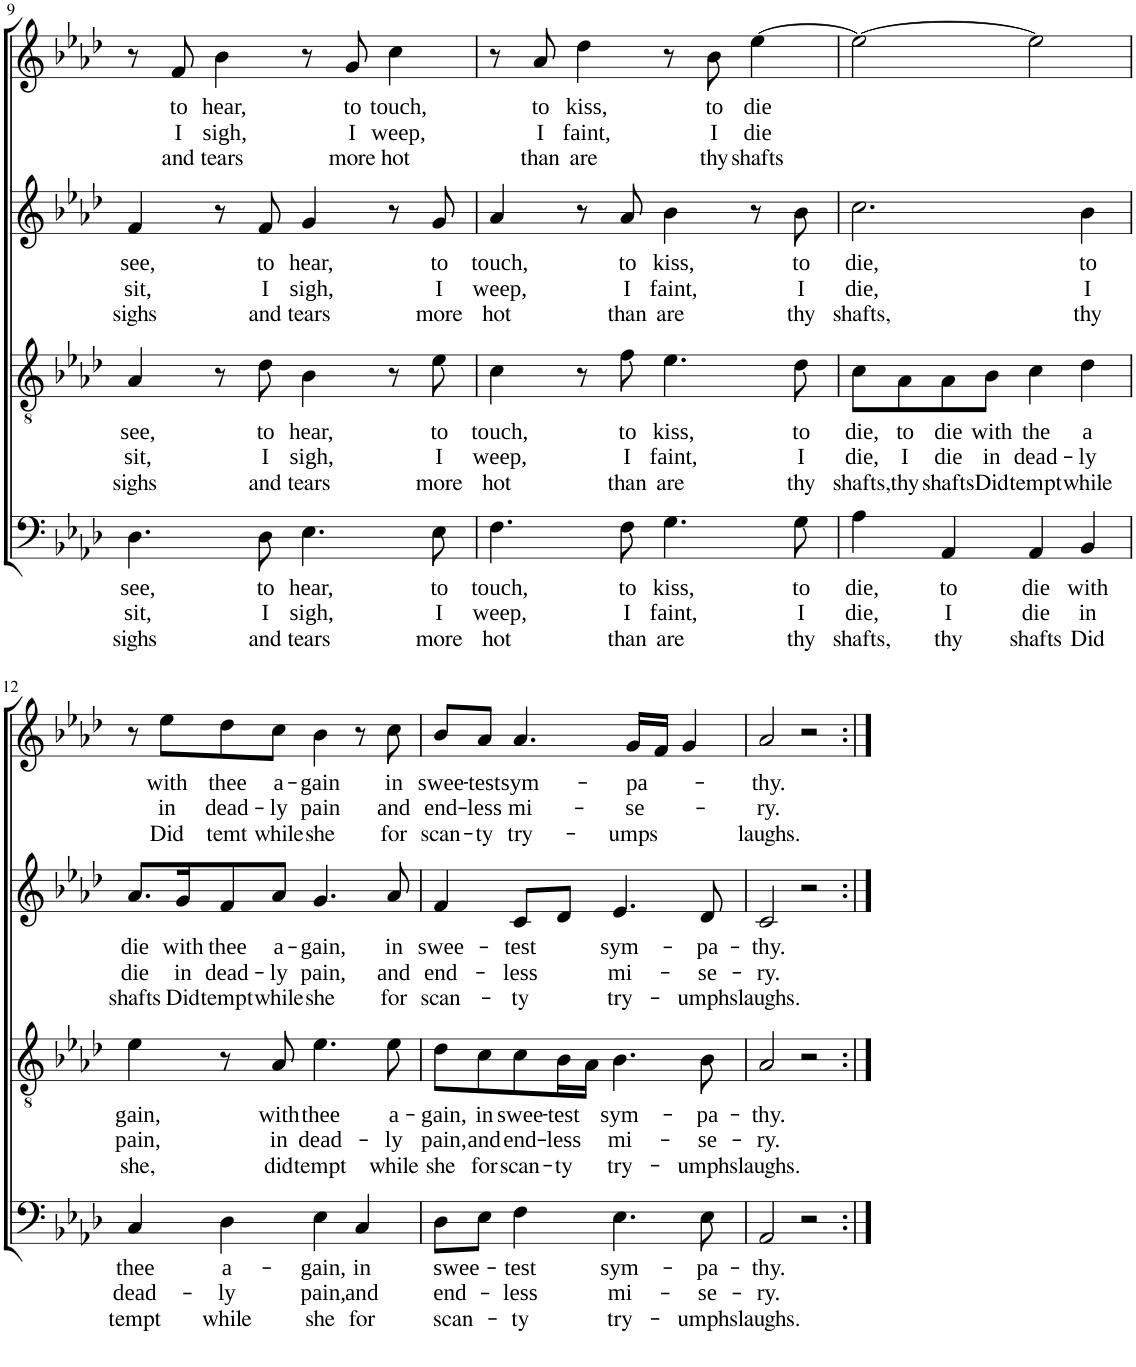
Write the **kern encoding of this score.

**kern	**text	**text	**text	**kern	**text	**text	**text	**kern	**text	**text	**text	**kern	**text	**text	**text
*part4	*part4	*part4	*part4	*part3	*part3	*part3	*part3	*part2	*part2	*part2	*part2	*part1	*part1	*part1	*part1
*staff4	*staff4	*staff4	*staff4	*staff3	*staff3	*staff3	*staff3	*staff2	*staff2	*staff2	*staff2	*staff1	*staff1	*staff1	*staff1
*I"Bass	*	*	*	*I"Tenor	*	*	*	*I"Alt	*	*	*	*I"Sopran	*	*	*
*I'B	*	*	*	*I'T	*	*	*	*I'A	*	*	*	*I'S	*	*	*
!!LO:PB:g=z
*clefF4	*	*	*	*clefGv2	*	*	*	*clefG2	*	*	*	*clefG2	*	*	*
*k[b-e-a-d-]	*	*	*	*k[b-e-a-d-]	*	*	*	*k[b-e-a-d-]	*	*	*	*k[b-e-a-d-]	*	*	*
*M2/2	*	*	*	*M2/2	*	*	*	*M2/2	*	*	*	*M2/2	*	*	*
*met(c|)	*	*	*	*met(c|)	*	*	*	*met(c|)	*	*	*	*met(c|)	*	*	*
=9	=9	=9	=9	=9	=9	=9	=9	=9	=9	=9	=9	=9	=9	=9	=9
!	!LO:LY:b	!LO:LY:b	!LO:LY:b	!	!LO:LY:b	!LO:LY:b	!LO:LY:b	!	!LO:LY:b	!LO:LY:b	!LO:LY:b	!	!	!	!
4.D-\	see,	sit,	sighs	4A-/	see,	sit,	sighs	4f/	see,	sit,	sighs	8r	.	.	.
!	!	!	!	!	!	!	!	!	!	!	!	!	!LO:LY:b	!LO:LY:b	!LO:LY:b
.	.	.	.	.	.	.	.	.	.	.	.	8f/	to	I	and
!	!	!	!	!	!	!	!	!	!	!	!	!	!LO:LY:b	!LO:LY:b	!LO:LY:b
.	.	.	.	8r	.	.	.	8r	.	.	.	4b-\	hear,	sigh,	tears
!	!LO:LY:b	!LO:LY:b	!LO:LY:b	!	!LO:LY:b	!LO:LY:b	!LO:LY:b	!	!LO:LY:b	!LO:LY:b	!LO:LY:b	!	!	!	!
8D-\	to	I	and	8d-\	to	I	and	8f/	to	I	and	.	.	.	.
!	!LO:LY:b	!LO:LY:b	!LO:LY:b	!	!LO:LY:b	!LO:LY:b	!LO:LY:b	!	!LO:LY:b	!LO:LY:b	!LO:LY:b	!	!	!	!
4.E-\	hear,	sigh,	tears	4B-\	hear,	sigh,	tears	4g/	hear,	sigh,	tears	8r	.	.	.
!	!	!	!	!	!	!	!	!	!	!	!	!	!LO:LY:b	!LO:LY:b	!LO:LY:b
.	.	.	.	.	.	.	.	.	.	.	.	8g/	to	I	more
!	!	!	!	!	!	!	!	!	!	!	!	!	!LO:LY:b	!LO:LY:b	!LO:LY:b
.	.	.	.	8r	.	.	.	8r	.	.	.	4cc\	touch,	weep,	hot
!	!LO:LY:b	!LO:LY:b	!LO:LY:b	!	!LO:LY:b	!LO:LY:b	!LO:LY:b	!	!LO:LY:b	!LO:LY:b	!LO:LY:b	!	!	!	!
8E-\	to	I	more	8e-\	to	I	more	8g/	to	I	more	.	.	.	.
=10	=10	=10	=10	=10	=10	=10	=10	=10	=10	=10	=10	=10	=10	=10	=10
!	!LO:LY:b	!LO:LY:b	!LO:LY:b	!	!LO:LY:b	!LO:LY:b	!LO:LY:b	!	!LO:LY:b	!LO:LY:b	!LO:LY:b	!	!	!	!
4.F\	touch,	weep,	hot	4c\	touch,	weep,	hot	4a-/	touch,	weep,	hot	8r	.	.	.
!	!	!	!	!	!	!	!	!	!	!	!	!	!LO:LY:b	!LO:LY:b	!LO:LY:b
.	.	.	.	.	.	.	.	.	.	.	.	8a-/	to	I	than
!	!	!	!	!	!	!	!	!	!	!	!	!	!LO:LY:b	!LO:LY:b	!LO:LY:b
.	.	.	.	8r	.	.	.	8r	.	.	.	4dd-\	kiss,	faint,	are
!	!LO:LY:b	!LO:LY:b	!LO:LY:b	!	!LO:LY:b	!LO:LY:b	!LO:LY:b	!	!LO:LY:b	!LO:LY:b	!LO:LY:b	!	!	!	!
8F\	to	I	than	8f\	to	I	than	8a-/	to	I	than	.	.	.	.
!	!LO:LY:b	!LO:LY:b	!LO:LY:b	!	!LO:LY:b	!LO:LY:b	!LO:LY:b	!	!LO:LY:b	!LO:LY:b	!LO:LY:b	!	!	!	!
4.G\	kiss,	faint,	are	4.e-\	kiss,	faint,	are	4b-\	kiss,	faint,	are	8r	.	.	.
!	!	!	!	!	!	!	!	!	!	!	!	!	!LO:LY:b	!LO:LY:b	!LO:LY:b
.	.	.	.	.	.	.	.	.	.	.	.	8b-\	to	I	thy
!	!	!	!	!	!	!	!	!	!	!	!	!	!LO:LY:b	!LO:LY:b	!LO:LY:b
.	.	.	.	.	.	.	.	8r	.	.	.	[4ee-\	-die	die	shafts
!	!LO:LY:b	!LO:LY:b	!LO:LY:b	!	!LO:LY:b	!LO:LY:b	!LO:LY:b	!	!LO:LY:b	!LO:LY:b	!LO:LY:b	!	!	!	!
8G\	to	I	thy	8d-\	to	I	thy	8b-\	to	I	thy	.	.	.	.
=11	=11	=11	=11	=11	=11	=11	=11	=11	=11	=11	=11	=11	=11	=11	=11
!	!LO:LY:b	!LO:LY:b	!LO:LY:b	!	!LO:LY:b	!LO:LY:b	!LO:LY:b	!	!LO:LY:b	!LO:LY:b	!LO:LY:b	!	!	!	!
4A-\	die,	die,	shafts,	8c\L	die,	die,	shafts,	2.cc\	die,	die,	shafts,	2ee-\_	.	.	.
!	!	!	!	!	!LO:LY:b	!LO:LY:b	!LO:LY:b	!	!	!	!	!	!	!	!
.	.	.	.	8A-\	to	I	thy	.	.	.	.	.	.	.	.
!	!LO:LY:b	!LO:LY:b	!LO:LY:b	!	!LO:LY:b	!LO:LY:b	!LO:LY:b	!	!	!	!	!	!	!	!
4AA-/	to	I	thy	8A-\	die	die	shafts	.	.	.	.	.	.	.	.
!	!	!	!	!	!LO:LY:b	!LO:LY:b	!LO:LY:b	!	!	!	!	!	!	!	!
.	.	.	.	8B-\J	with	in	Did	.	.	.	.	.	.	.	.
!	!LO:LY:b	!LO:LY:b	!LO:LY:b	!	!LO:LY:b	!LO:LY:b	!LO:LY:b	!	!	!	!	!	!	!	!
4AA-/	die	die	shafts	4c\	the	dead-	tempt	.	.	.	.	2ee-\]	.	.	.
!	!LO:LY:b	!LO:LY:b	!LO:LY:b	!	!LO:LY:b	!LO:LY:b	!LO:LY:b	!	!LO:LY:b	!LO:LY:b	!LO:LY:b	!	!	!	!
4BB-/	with	in	Did	4d-\	a	-ly	while	4b-\	to	I	thy	.	.	.	.
!!LO:LB:g=z
=12	=12	=12	=12	=12	=12	=12	=12	=12	=12	=12	=12	=12	=12	=12	=12
!	!LO:LY:b	!LO:LY:b	!LO:LY:b	!	!LO:LY:b	!LO:LY:b	!LO:LY:b	!	!LO:LY:b	!LO:LY:b	!LO:LY:b	!	!	!	!
4C/	thee	dead-	tempt	4e-\	-gain,	pain,	she,	8.a-/L	die	die	shafts	8r	.	.	.
!	!	!	!	!	!	!	!	!	!	!	!	!	!LO:LY:b	!LO:LY:b	!LO:LY:b
.	.	.	.	.	.	.	.	.	.	.	.	8ee-\L	with	in	Did
!	!	!	!	!	!	!	!	!	!LO:LY:b	!LO:LY:b	!LO:LY:b	!	!	!	!
.	.	.	.	.	.	.	.	16g/K	with	in	Did	.	.	.	.
!	!LO:LY:b	!LO:LY:b	!LO:LY:b	!	!	!	!	!	!LO:LY:b	!LO:LY:b	!LO:LY:b	!	!LO:LY:b	!LO:LY:b	!LO:LY:b
4D-\	a-	-ly	while	8r	.	.	.	8f/	thee	dead-	tempt	8dd-\	thee	dead-	temt
!	!	!	!	!	!LO:LY:b	!LO:LY:b	!LO:LY:b	!	!LO:LY:b	!LO:LY:b	!LO:LY:b	!	!LO:LY:b	!LO:LY:b	!LO:LY:b
.	.	.	.	8A-/	with	in	did	8a-/J	a-	-ly	while	8cc\J	a-	-ly	while
!	!LO:LY:b	!LO:LY:b	!LO:LY:b	!	!LO:LY:b	!LO:LY:b	!LO:LY:b	!	!LO:LY:b	!LO:LY:b	!LO:LY:b	!	!LO:LY:b	!LO:LY:b	!LO:LY:b
4E-\	-gain,	pain,	she	4.e-\	thee	dead-	tempt	4.g/	-gain,	pain,	she	4b-\	-gain	pain	she
!	!LO:LY:b	!LO:LY:b	!LO:LY:b	!	!	!	!	!	!	!	!	!	!	!	!
4C/	in	and	for	.	.	.	.	.	.	.	.	8r	.	.	.
!	!	!	!	!	!LO:LY:b	!LO:LY:b	!LO:LY:b	!	!LO:LY:b	!LO:LY:b	!LO:LY:b	!	!LO:LY:b	!LO:LY:b	!LO:LY:b
.	.	.	.	8e-\	a-	-ly	while	8a-/	in	and	for	8cc\	in	and	for
=13	=13	=13	=13	=13	=13	=13	=13	=13	=13	=13	=13	=13	=13	=13	=13
!	!LO:LY:b	!LO:LY:b	!LO:LY:b	!	!LO:LY:b	!LO:LY:b	!LO:LY:b	!	!LO:LY:b	!LO:LY:b	!LO:LY:b	!	!LO:LY:b	!LO:LY:b	!LO:LY:b
8D-\L	swee-	end-	scan-	8d-\L	-gain,	pain,	she	4f/	swee-	end-	scan-	8b-/L	swee-	end-	scan-
!	!	!	!	!	!LO:LY:b	!LO:LY:b	!LO:LY:b	!	!	!	!	!	!LO:LY:b	!LO:LY:b	!LO:LY:b
8E-\J	.	.	.	8c\	in	and	for	.	.	.	.	8a-/J	-test	-less	-ty
!	!LO:LY:b	!LO:LY:b	!LO:LY:b	!	!LO:LY:b	!LO:LY:b	!LO:LY:b	!	!LO:LY:b	!LO:LY:b	!LO:LY:b	!	!LO:LY:b	!LO:LY:b	!LO:LY:b
4F\	-test	-less	-ty	8c\	swee-	end-	scan-	8c/L	-test	-less	-ty	4.a-/	sym-	mi-	try-
!	!	!	!	!	!LO:LY:b	!LO:LY:b	!LO:LY:b	!	!	!	!	!	!	!	!
.	.	.	.	16B-\L	-test	-less	-ty	8d-/J	.	.	.	.	.	.	.
.	.	.	.	16A-\JJ	.	.	.	.	.	.	.	.	.	.	.
!	!LO:LY:b	!LO:LY:b	!LO:LY:b	!	!LO:LY:b	!LO:LY:b	!LO:LY:b	!	!LO:LY:b	!LO:LY:b	!LO:LY:b	!	!	!	!
4.E-\	sym-	mi-	try-	4.B-\	sym-	mi-	try-	4.e-/	sym-	mi-	try-	.	.	.	.
!	!	!	!	!	!	!	!	!	!	!	!	!	!LO:LY:b	!LO:LY:b	!LO:LY:b
.	.	.	.	.	.	.	.	.	.	.	.	16g/LL	-pa-	-se-	-umps
.	.	.	.	.	.	.	.	.	.	.	.	16f/JJ	.	.	.
.	.	.	.	.	.	.	.	.	.	.	.	4g/	.	.	.
!	!LO:LY:b	!LO:LY:b	!LO:LY:b	!	!LO:LY:b	!LO:LY:b	!LO:LY:b	!	!LO:LY:b	!LO:LY:b	!LO:LY:b	!	!	!	!
8E-\	-pa-	-se-	-umphs	8B-\	-pa-	-se-	-umphs	8d-/	-pa-	-se-	-umphs	.	.	.	.
=14	=14	=14	=14	=14	=14	=14	=14	=14	=14	=14	=14	=14	=14	=14	=14
!	!LO:LY:b	!LO:LY:b	!LO:LY:b	!	!LO:LY:b	!LO:LY:b	!LO:LY:b	!	!LO:LY:b	!LO:LY:b	!LO:LY:b	!	!LO:LY:b	!LO:LY:b	!LO:LY:b
2AA-/	-thy.	-ry.	laughs.	2A-/	-thy.	-ry.	laughs.	2c/	-thy.	-ry.	laughs.	2a-/	-thy.	-ry.	laughs.
2r	.	.	.	2r	.	.	.	2r	.	.	.	2r	.	.	.
=:|!	=:|!	=:|!	=:|!	=:|!	=:|!	=:|!	=:|!	=:|!	=:|!	=:|!	=:|!	=:|!	=:|!	=:|!	=:|!
*-	*-	*-	*-	*-	*-	*-	*-	*-	*-	*-	*-	*-	*-	*-	*-
